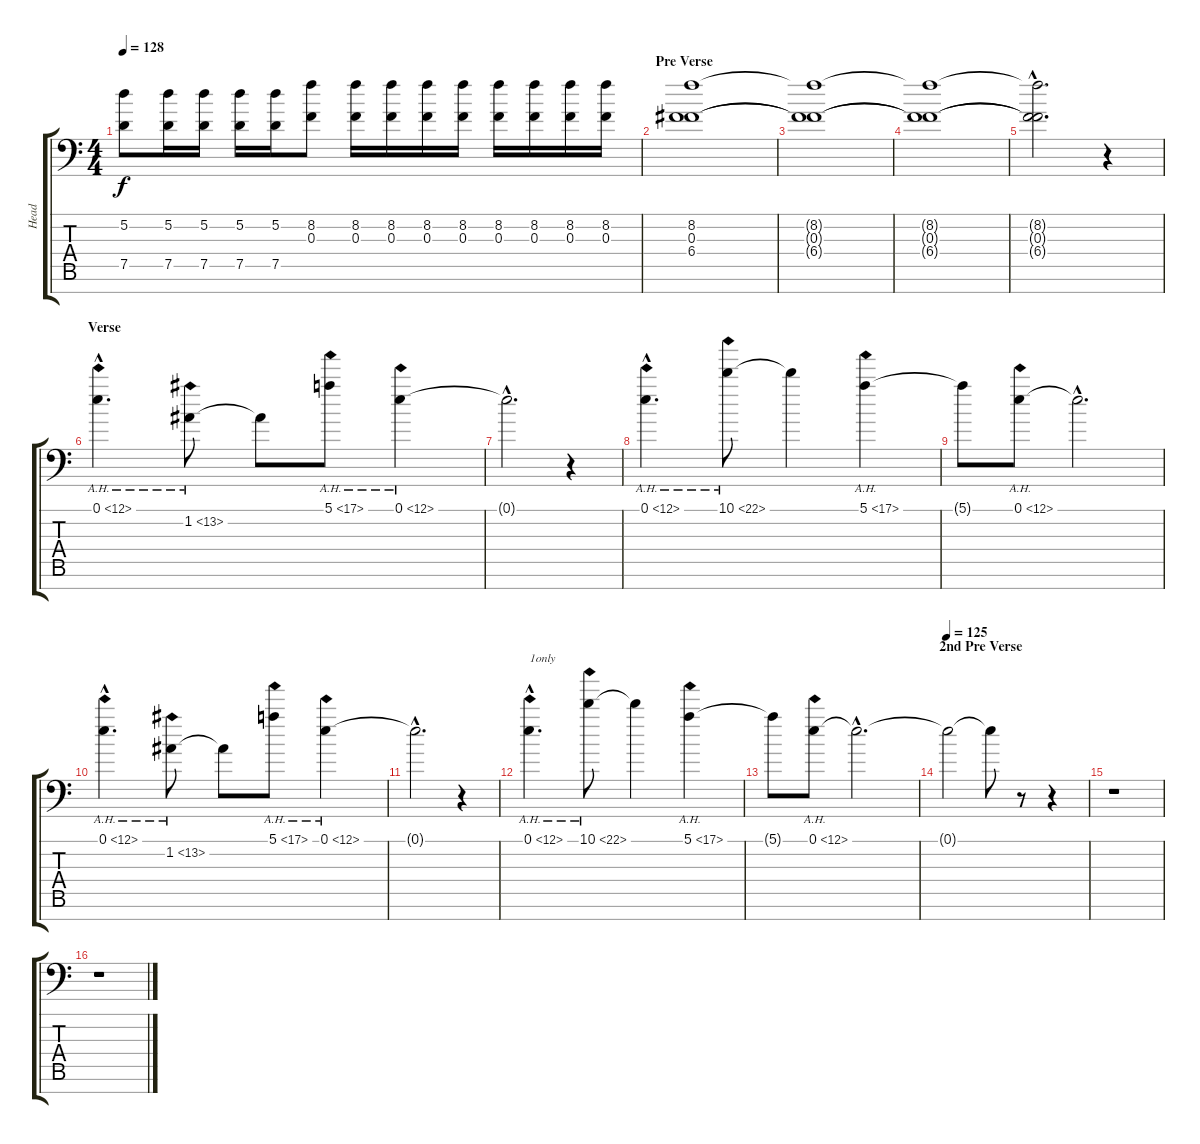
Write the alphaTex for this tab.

\track ("Head" "Head") {instrument distortionguitar}
\staff {score tabs}
\tuning (E4 A3 F3 C3 G2 D2 A1) {hide}
\ts (4 4)
\tempo 128
\clef f4
\ks c
(5.2 7.5).8{dy f} (5.2 7.5).16 (5.2 7.5).16 (5.2 7.5).16 (5.2 7.5).16 (8.2 0.3).8 (8.2 0.3).16 (8.2 0.3).16 (8.2 0.3).16 (8.2 0.3).16 (8.2 0.3).16 (8.2 0.3).16 (8.2 0.3).16 (8.2 0.3).16 |
\section ("" "Pre Verse")
(8.2 0.3 6.4).1{volume 8} |
(8.2{t} 0.3{t} 6.4{t}).1 |
(8.2{t} 0.3{t} 6.4{t}).1 |
(8.2{hac t} 0.3{hac t} 6.4{hac t}).2{d} r.4 |
\section ("" "Verse")
0.1{ah 12 hac}.4{d volume 8} 1.2{ah 12}.8 1.2{t}.8 5.1{ah 12}.8 0.1{ah 12}.4 |
0.1{hac t}.2{d} r.4 |
0.1{ah 12 hac}.4{d} 10.1{ah 12}.8 10.1{t}.4 5.1{ah 12}.4 |
5.1{t}.8 0.1{ah 12}.8 0.1{hac t}.2{d} |
0.1{ah 12 hac}.4{d} 1.2{ah 12}.8 1.2{t}.8 5.1{ah 12}.8 0.1{ah 12}.4 |
0.1{hac t}.2{d} r.4 |
0.1{ah 12 hac}.4{d txt "1only"} 10.1{ah 12}.8 10.1{t}.4 5.1{ah 12}.4 |
5.1{t}.8 0.1{ah 12}.8 0.1{hac t}.2{d} |
\section ("" "2nd Pre Verse")
\tempo 125
0.1{t}.2{volume 8} 0.1{t}.8 r.8 r.4 |
r.1 |
r.1
